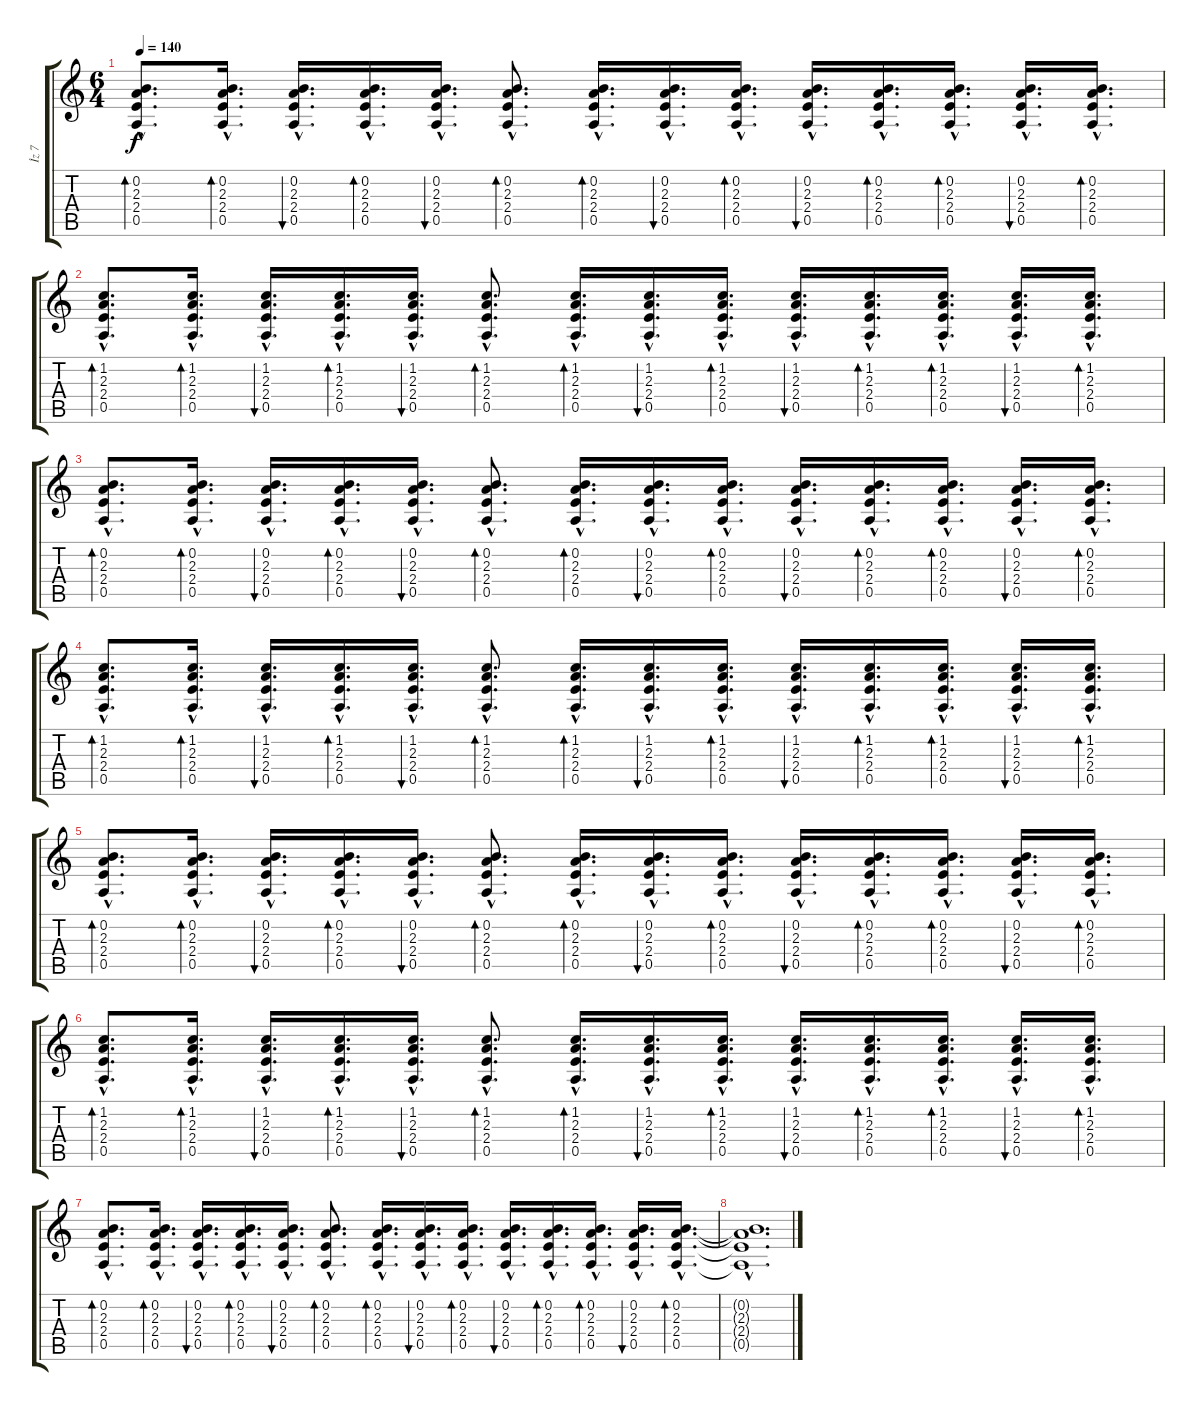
\track ("İz 7" "İz 7") {instrument distortionguitar}
\staff {score tabs}
\tuning (E4 B3 G3 D3 A2 E2) {hide}
\ts (6 4)
\tempo 140
\clef g2
\ks c
(0.2{hac} 2.3{hac} 2.4{hac} 0.5{hac}).8{d bd 30 dy f} (0.2{hac} 2.3{hac} 2.4{hac} 0.5{hac}).16{d bd 30} (0.2{hac} 2.3{hac} 2.4{hac} 0.5{hac}).16{d bu 30} (0.2{hac} 2.3{hac} 2.4{hac} 0.5{hac}).16{d bd 30} (0.2{hac} 2.3{hac} 2.4{hac} 0.5{hac}).16{d bu 30} (0.2{hac} 2.3{hac} 2.4{hac} 0.5{hac}).8{d bd 30} (0.2{hac} 2.3{hac} 2.4{hac} 0.5{hac}).16{d bd 30} (0.2{hac} 2.3{hac} 2.4{hac} 0.5{hac}).16{d bu 30} (0.2{hac} 2.3{hac} 2.4{hac} 0.5{hac}).16{d bd 30} (0.2{hac} 2.3{hac} 2.4{hac} 0.5{hac}).16{d bu 30} (0.2{hac} 2.3{hac} 2.4{hac} 0.5{hac}).16{d bd 30} (0.2{hac} 2.3{hac} 2.4{hac} 0.5{hac}).16{d bd 30} (0.2{hac} 2.3{hac} 2.4{hac} 0.5{hac}).16{d bu 30} (0.2{hac} 2.3{hac} 2.4{hac} 0.5{hac}).16{d bd 30} |
(1.2{hac} 2.3{hac} 2.4{hac} 0.5{hac}).8{d bd 30} (1.2{hac} 2.3{hac} 2.4{hac} 0.5{hac}).16{d bd 30} (1.2{hac} 2.3{hac} 2.4{hac} 0.5{hac}).16{d bu 30} (1.2{hac} 2.3{hac} 2.4{hac} 0.5{hac}).16{d bd 30} (1.2{hac} 2.3{hac} 2.4{hac} 0.5{hac}).16{d bu 30} (1.2{hac} 2.3{hac} 2.4{hac} 0.5{hac}).8{d bd 30} (1.2{hac} 2.3{hac} 2.4{hac} 0.5{hac}).16{d bd 30} (1.2{hac} 2.3{hac} 2.4{hac} 0.5{hac}).16{d bu 30} (1.2{hac} 2.3{hac} 2.4{hac} 0.5{hac}).16{d bd 30} (1.2{hac} 2.3{hac} 2.4{hac} 0.5{hac}).16{d bu 30} (1.2{hac} 2.3{hac} 2.4{hac} 0.5{hac}).16{d bd 30} (1.2{hac} 2.3{hac} 2.4{hac} 0.5{hac}).16{d bd 30} (1.2{hac} 2.3{hac} 2.4{hac} 0.5{hac}).16{d bu 30} (1.2{hac} 2.3{hac} 2.4{hac} 0.5{hac}).16{d bd 30} |
(0.2{hac} 2.3{hac} 2.4{hac} 0.5{hac}).8{d bd 30} (0.2{hac} 2.3{hac} 2.4{hac} 0.5{hac}).16{d bd 30} (0.2{hac} 2.3{hac} 2.4{hac} 0.5{hac}).16{d bu 30} (0.2{hac} 2.3{hac} 2.4{hac} 0.5{hac}).16{d bd 30} (0.2{hac} 2.3{hac} 2.4{hac} 0.5{hac}).16{d bu 30} (0.2{hac} 2.3{hac} 2.4{hac} 0.5{hac}).8{d bd 30} (0.2{hac} 2.3{hac} 2.4{hac} 0.5{hac}).16{d bd 30} (0.2{hac} 2.3{hac} 2.4{hac} 0.5{hac}).16{d bu 30} (0.2{hac} 2.3{hac} 2.4{hac} 0.5{hac}).16{d bd 30} (0.2{hac} 2.3{hac} 2.4{hac} 0.5{hac}).16{d bu 30} (0.2{hac} 2.3{hac} 2.4{hac} 0.5{hac}).16{d bd 30} (0.2{hac} 2.3{hac} 2.4{hac} 0.5{hac}).16{d bd 30} (0.2{hac} 2.3{hac} 2.4{hac} 0.5{hac}).16{d bu 30} (0.2{hac} 2.3{hac} 2.4{hac} 0.5{hac}).16{d bd 30} |
(1.2{hac} 2.3{hac} 2.4{hac} 0.5{hac}).8{d bd 30} (1.2{hac} 2.3{hac} 2.4{hac} 0.5{hac}).16{d bd 30} (1.2{hac} 2.3{hac} 2.4{hac} 0.5{hac}).16{d bu 30} (1.2{hac} 2.3{hac} 2.4{hac} 0.5{hac}).16{d bd 30} (1.2{hac} 2.3{hac} 2.4{hac} 0.5{hac}).16{d bu 30} (1.2{hac} 2.3{hac} 2.4{hac} 0.5{hac}).8{d bd 30} (1.2{hac} 2.3{hac} 2.4{hac} 0.5{hac}).16{d bd 30} (1.2{hac} 2.3{hac} 2.4{hac} 0.5{hac}).16{d bu 30} (1.2{hac} 2.3{hac} 2.4{hac} 0.5{hac}).16{d bd 30} (1.2{hac} 2.3{hac} 2.4{hac} 0.5{hac}).16{d bu 30} (1.2{hac} 2.3{hac} 2.4{hac} 0.5{hac}).16{d bd 30} (1.2{hac} 2.3{hac} 2.4{hac} 0.5{hac}).16{d bd 30} (1.2{hac} 2.3{hac} 2.4{hac} 0.5{hac}).16{d bu 30} (1.2{hac} 2.3{hac} 2.4{hac} 0.5{hac}).16{d bd 30} |
(0.2{hac} 2.3{hac} 2.4{hac} 0.5{hac}).8{d bd 30} (0.2{hac} 2.3{hac} 2.4{hac} 0.5{hac}).16{d bd 30} (0.2{hac} 2.3{hac} 2.4{hac} 0.5{hac}).16{d bu 30} (0.2{hac} 2.3{hac} 2.4{hac} 0.5{hac}).16{d bd 30} (0.2{hac} 2.3{hac} 2.4{hac} 0.5{hac}).16{d bu 30} (0.2{hac} 2.3{hac} 2.4{hac} 0.5{hac}).8{d bd 30} (0.2{hac} 2.3{hac} 2.4{hac} 0.5{hac}).16{d bd 30} (0.2{hac} 2.3{hac} 2.4{hac} 0.5{hac}).16{d bu 30} (0.2{hac} 2.3{hac} 2.4{hac} 0.5{hac}).16{d bd 30} (0.2{hac} 2.3{hac} 2.4{hac} 0.5{hac}).16{d bu 30} (0.2{hac} 2.3{hac} 2.4{hac} 0.5{hac}).16{d bd 30} (0.2{hac} 2.3{hac} 2.4{hac} 0.5{hac}).16{d bd 30} (0.2{hac} 2.3{hac} 2.4{hac} 0.5{hac}).16{d bu 30} (0.2{hac} 2.3{hac} 2.4{hac} 0.5{hac}).16{d bd 30} |
(1.2{hac} 2.3{hac} 2.4{hac} 0.5{hac}).8{d bd 30} (1.2{hac} 2.3{hac} 2.4{hac} 0.5{hac}).16{d bd 30} (1.2{hac} 2.3{hac} 2.4{hac} 0.5{hac}).16{d bu 30} (1.2{hac} 2.3{hac} 2.4{hac} 0.5{hac}).16{d bd 30} (1.2{hac} 2.3{hac} 2.4{hac} 0.5{hac}).16{d bu 30} (1.2{hac} 2.3{hac} 2.4{hac} 0.5{hac}).8{d bd 30} (1.2{hac} 2.3{hac} 2.4{hac} 0.5{hac}).16{d bd 30} (1.2{hac} 2.3{hac} 2.4{hac} 0.5{hac}).16{d bu 30} (1.2{hac} 2.3{hac} 2.4{hac} 0.5{hac}).16{d bd 30} (1.2{hac} 2.3{hac} 2.4{hac} 0.5{hac}).16{d bu 30} (1.2{hac} 2.3{hac} 2.4{hac} 0.5{hac}).16{d bd 30} (1.2{hac} 2.3{hac} 2.4{hac} 0.5{hac}).16{d bd 30} (1.2{hac} 2.3{hac} 2.4{hac} 0.5{hac}).16{d bu 30} (1.2{hac} 2.3{hac} 2.4{hac} 0.5{hac}).16{d bd 30} |
(0.2{hac} 2.3{hac} 2.4{hac} 0.5{hac}).8{d bd 30} (0.2{hac} 2.3{hac} 2.4{hac} 0.5{hac}).16{d bd 30} (0.2{hac} 2.3{hac} 2.4{hac} 0.5{hac}).16{d bu 30} (0.2{hac} 2.3{hac} 2.4{hac} 0.5{hac}).16{d bd 30} (0.2{hac} 2.3{hac} 2.4{hac} 0.5{hac}).16{d bu 30} (0.2{hac} 2.3{hac} 2.4{hac} 0.5{hac}).8{d bd 30} (0.2{hac} 2.3{hac} 2.4{hac} 0.5{hac}).16{d bd 30} (0.2{hac} 2.3{hac} 2.4{hac} 0.5{hac}).16{d bu 30} (0.2{hac} 2.3{hac} 2.4{hac} 0.5{hac}).16{d bd 30} (0.2{hac} 2.3{hac} 2.4{hac} 0.5{hac}).16{d bu 30} (0.2{hac} 2.3{hac} 2.4{hac} 0.5{hac}).16{d bd 30} (0.2{hac} 2.3{hac} 2.4{hac} 0.5{hac}).16{d bd 30} (0.2{hac} 2.3{hac} 2.4{hac} 0.5{hac}).16{d bu 30} (0.2{hac} 2.3{hac} 2.4{hac} 0.5{hac}).16{d bd 30} |
(0.2{hac t} 2.3{hac t} 2.4{hac t} 0.5{hac t}).1{d volume 16 balance 12 instrument distortionguitar}
